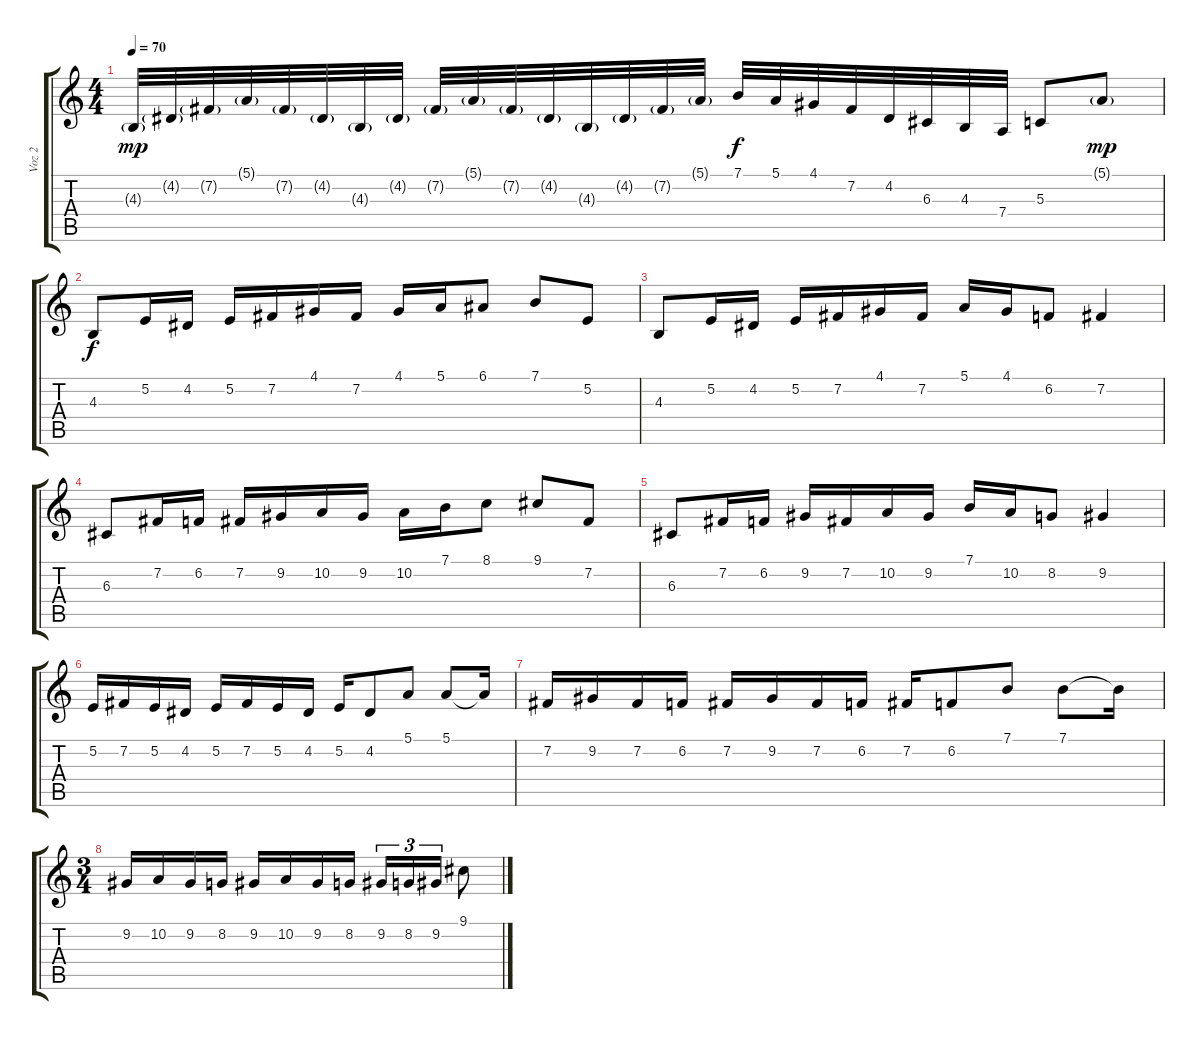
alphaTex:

\track ("Voz 2" "Voz 2") {instrument violin}
\staff {score tabs}
\tuning (E4 B3 G3 D3 A2 E2) {hide}
\ts (4 4)
\tempo 70
\clef g2
\ks c
4.3{g}.32{dy mp} 4.2{g}.32 7.2{g}.32 5.1{g}.32 7.2{g}.32 4.2{g}.32 4.3{g}.32 4.2{g}.32 7.2{g}.32 5.1{g}.32 7.2{g}.32 4.2{g}.32 4.3{g}.32 4.2{g}.32 7.2{g}.32 5.1{g}.32 7.1.32{dy f} 5.1.32 4.1.32 7.2.32 4.2.32 6.3.32 4.3.32 7.4.32 5.3.8 5.1{g}.8{dy mp} |
4.3.8{dy f} 5.2.16 4.2.16 5.2.16 7.2.16 4.1.16 7.2.16 4.1.16 5.1.16 6.1.8 7.1.8 5.2.8 |
4.3.8 5.2.16 4.2.16 5.2.16 7.2.16 4.1.16 7.2.16 5.1.16 4.1.16 6.2.8 7.2.4 |
6.3.8 7.2.16 6.2.16 7.2.16 9.2.16 10.2.16 9.2.16 10.2.16 7.1.16 8.1.8 9.1.8 7.2.8 |
6.3.8 7.2.16 6.2.16 9.2.16 7.2.16 10.2.16 9.2.16 7.1.16 10.2.16 8.2.8 9.2.4 |
5.2.16 7.2.16 5.2.16 4.2.16 5.2.16 7.2.16 5.2.16 4.2.16 5.2.16 4.2.8 5.1.8 5.1.8 5.1{t}.16 |
7.2.16 9.2.16 7.2.16 6.2.16 7.2.16 9.2.16 7.2.16 6.2.16 7.2.16 6.2.8 7.1.8 7.1.8 7.1{t}.16 |
\ts (3 4)
9.2.16 10.2.16 9.2.16 8.2.16 9.2.16 10.2.16 9.2.16 8.2.16 9.2.16{tu (3 2)} 8.2.16{tu (3 2)} 9.2.16{tu (3 2)} 9.1.8
